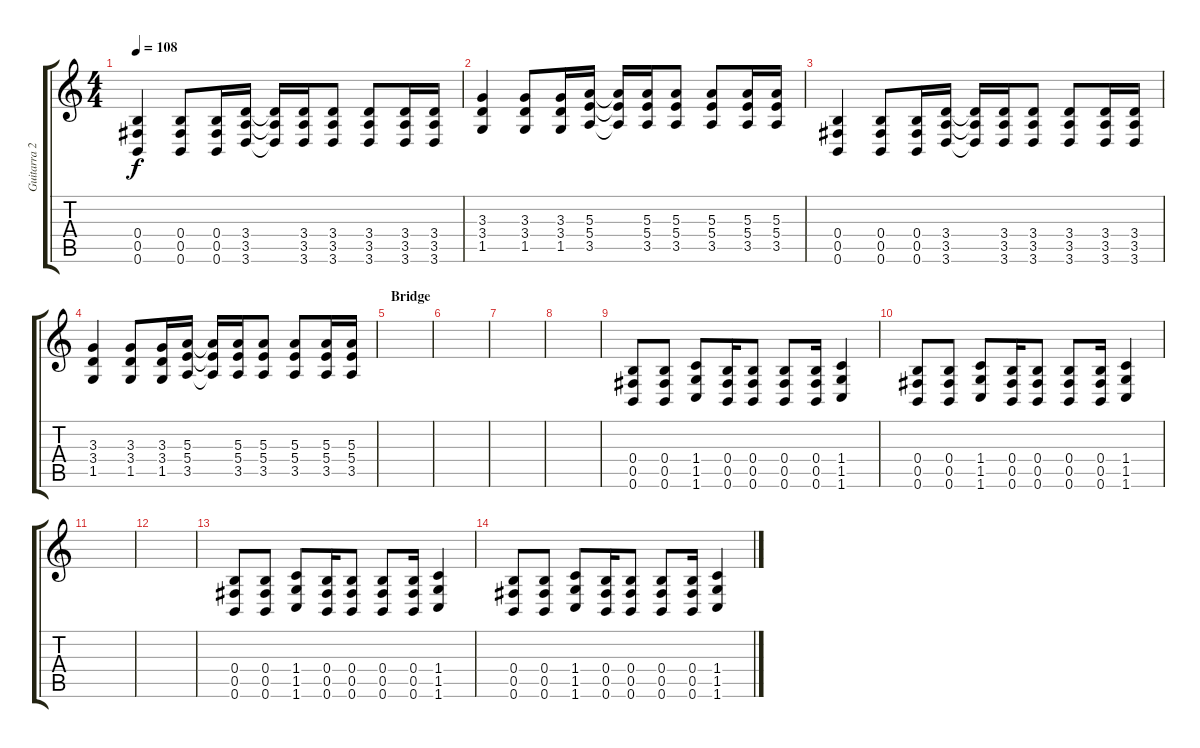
\track ("Guitarra 2(Shinoda)" "Guitarra 2") {instrument distortionguitar}
\staff {score tabs}
\tuning (Db4 Ab3 E3 B2 Gb2 B1) {hide}
\ts (4 4)
\tempo 108
\clef g2
\ks c
(0.4 0.5 0.6).4{dy f} (0.4 0.5 0.6).8 (0.4 0.5 0.6).16 (3.4 3.5 3.6).16 (3.4{t} 3.5{t} 3.6{t}).16 (3.4 3.5 3.6).16 (3.4 3.5 3.6).8 (3.4 3.5 3.6).8 (3.4 3.5 3.6).16 (3.4 3.5 3.6).16 |
(3.3 3.4 1.5).4 (3.3 3.4 1.5).8 (3.3 3.4 1.5).16 (5.3 5.4 3.5).16 (5.3{t} 5.4{t} 3.5{t}).16 (5.3 5.4 3.5).16 (5.3 5.4 3.5).8 (5.3 5.4 3.5).8 (5.3 5.4 3.5).16 (5.3 5.4 3.5).16 |
(0.4 0.5 0.6).4 (0.4 0.5 0.6).8 (0.4 0.5 0.6).16 (3.4 3.5 3.6).16 (3.4{t} 3.5{t} 3.6{t}).16 (3.4 3.5 3.6).16 (3.4 3.5 3.6).8 (3.4 3.5 3.6).8 (3.4 3.5 3.6).16 (3.4 3.5 3.6).16 |
(3.3 3.4 1.5).4 (3.3 3.4 1.5).8 (3.3 3.4 1.5).16 (5.3 5.4 3.5).16 (5.3{t} 5.4{t} 3.5{t}).16 (5.3 5.4 3.5).16 (5.3 5.4 3.5).8 (5.3 5.4 3.5).8 (5.3 5.4 3.5).16 (5.3 5.4 3.5).16 |
\section ("" "Bridge")
|
|
|
|
(0.4 0.5 0.6).8 (0.4 0.5 0.6).8 (1.4 1.5 1.6).8 (0.4 0.5 0.6).16 (0.4 0.5 0.6).8 (0.4 0.5 0.6).8 (0.4 0.5 0.6).16 (1.4 1.5 1.6).4 |
(0.4 0.5 0.6).8 (0.4 0.5 0.6).8 (1.4 1.5 1.6).8 (0.4 0.5 0.6).16 (0.4 0.5 0.6).8 (0.4 0.5 0.6).8 (0.4 0.5 0.6).16 (1.4 1.5 1.6).4 |
|
|
(0.4 0.5 0.6).8 (0.4 0.5 0.6).8 (1.4 1.5 1.6).8 (0.4 0.5 0.6).16 (0.4 0.5 0.6).8 (0.4 0.5 0.6).8 (0.4 0.5 0.6).16 (1.4 1.5 1.6).4 |
(0.4 0.5 0.6).8 (0.4 0.5 0.6).8 (1.4 1.5 1.6).8 (0.4 0.5 0.6).16 (0.4 0.5 0.6).8 (0.4 0.5 0.6).8 (0.4 0.5 0.6).16 (1.4 1.5 1.6).4
